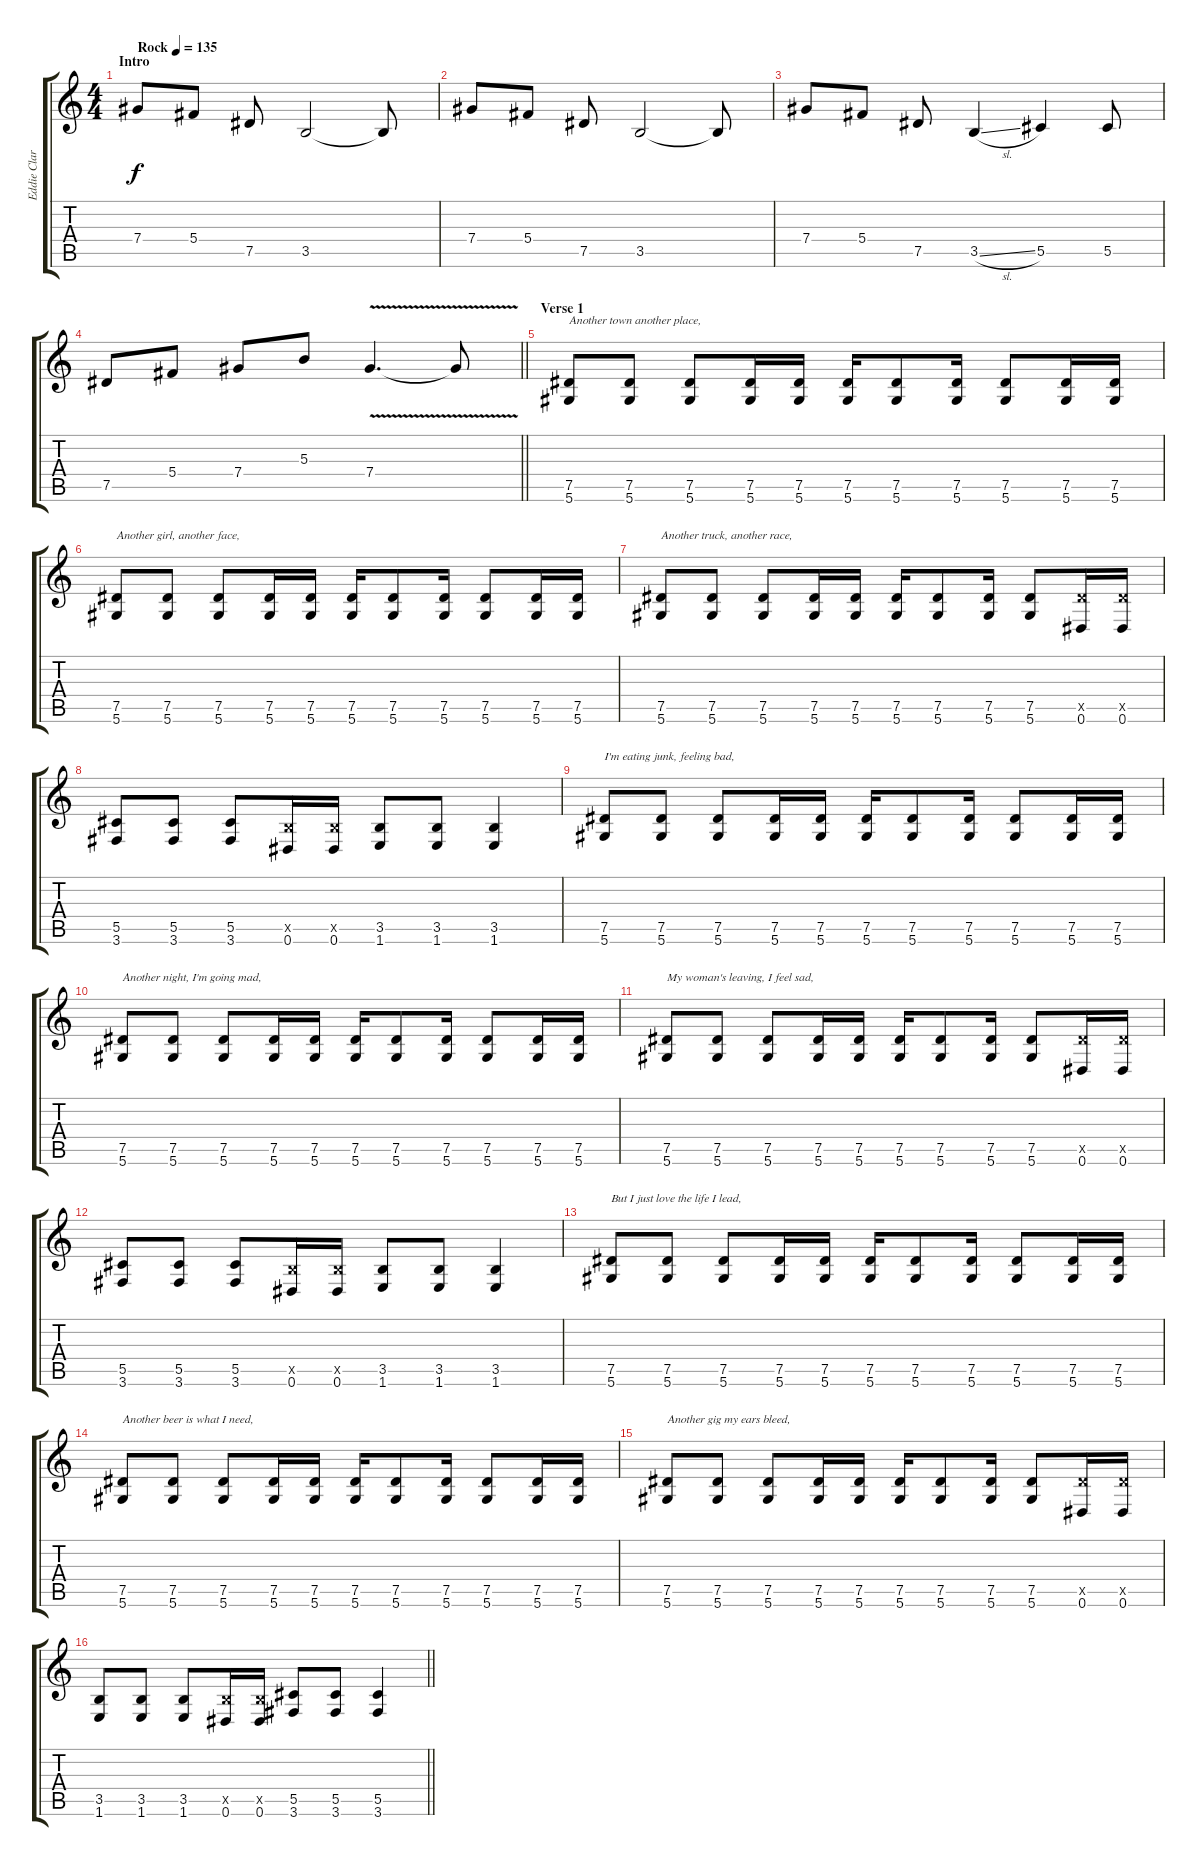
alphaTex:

\track ("Eddie Clarke" "Eddie Clar") {instrument overdrivenguitar}
\staff {score tabs}
\tuning (Eb4 Bb3 Gb3 Db3 Ab2 Eb2) {hide}
\ts (4 4)
\section ("" "Intro")
\tempo (135 "Rock")
\clef g2
\ks c
7.4.8{dy f instrument overdrivenguitar} 5.4.8 7.5.8 3.5.2 3.5{t}.8 |
7.4.8 5.4.8 7.5.8 3.5.2 3.5{t}.8 |
7.4.8 5.4.8 7.5.8 3.5{sl}.4 5.5.4 5.5.8 |
\barLineRight lightlight
7.5.8 5.4.8 7.4.8 5.3.8 7.4{v}.4{d} 7.4{t}.8 |
\section ("" "Verse 1")
(7.5 5.6).8{txt "Another town another place,"} (7.5 5.6).8 (7.5 5.6).8 (7.5 5.6).16 (7.5 5.6).16 (7.5 5.6).16 (7.5 5.6).8 (7.5 5.6).16 (7.5 5.6).8 (7.5 5.6).16 (7.5 5.6).16 |
(7.5 5.6).8{txt "Another girl, another face,"} (7.5 5.6).8 (7.5 5.6).8 (7.5 5.6).16 (7.5 5.6).16 (7.5 5.6).16 (7.5 5.6).8 (7.5 5.6).16 (7.5 5.6).8 (7.5 5.6).16 (7.5 5.6).16 |
(7.5 5.6).8{txt "Another truck, another race,"} (7.5 5.6).8 (7.5 5.6).8 (7.5 5.6).16 (7.5 5.6).16 (7.5 5.6).16 (7.5 5.6).8 (7.5 5.6).16 (7.5 5.6).8 (7.5{x} 0.6).16 (7.5{x} 0.6).16 |
(5.5 3.6).8 (5.5 3.6).8 (5.5 3.6).8 (3.5{x} 0.6).16 (3.5{x} 0.6).16 (3.5 1.6).8 (3.5 1.6).8 (3.5 1.6).4 |
(7.5 5.6).8{txt "I'm eating junk, feeling bad,"} (7.5 5.6).8 (7.5 5.6).8 (7.5 5.6).16 (7.5 5.6).16 (7.5 5.6).16 (7.5 5.6).8 (7.5 5.6).16 (7.5 5.6).8 (7.5 5.6).16 (7.5 5.6).16 |
(7.5 5.6).8{txt "Another night, I'm going mad,"} (7.5 5.6).8 (7.5 5.6).8 (7.5 5.6).16 (7.5 5.6).16 (7.5 5.6).16 (7.5 5.6).8 (7.5 5.6).16 (7.5 5.6).8 (7.5 5.6).16 (7.5 5.6).16 |
(7.5 5.6).8{txt "My woman's leaving, I feel sad,"} (7.5 5.6).8 (7.5 5.6).8 (7.5 5.6).16 (7.5 5.6).16 (7.5 5.6).16 (7.5 5.6).8 (7.5 5.6).16 (7.5 5.6).8 (7.5{x} 0.6).16 (7.5{x} 0.6).16 |
(5.5 3.6).8 (5.5 3.6).8 (5.5 3.6).8 (3.5{x} 0.6).16 (3.5{x} 0.6).16 (3.5 1.6).8 (3.5 1.6).8 (3.5 1.6).4 |
(7.5 5.6).8{txt "But I just love the life I lead,"} (7.5 5.6).8 (7.5 5.6).8 (7.5 5.6).16 (7.5 5.6).16 (7.5 5.6).16 (7.5 5.6).8 (7.5 5.6).16 (7.5 5.6).8 (7.5 5.6).16 (7.5 5.6).16 |
(7.5 5.6).8{txt "Another beer is what I need,"} (7.5 5.6).8 (7.5 5.6).8 (7.5 5.6).16 (7.5 5.6).16 (7.5 5.6).16 (7.5 5.6).8 (7.5 5.6).16 (7.5 5.6).8 (7.5 5.6).16 (7.5 5.6).16 |
(7.5 5.6).8{txt "Another gig my ears bleed,"} (7.5 5.6).8 (7.5 5.6).8 (7.5 5.6).16 (7.5 5.6).16 (7.5 5.6).16 (7.5 5.6).8 (7.5 5.6).16 (7.5 5.6).8 (7.5{x} 0.6).16 (7.5{x} 0.6).16 |
\barLineRight lightlight
(3.5 1.6).8 (3.5 1.6).8 (3.5 1.6).8 (3.5{x} 0.6).16 (3.5{x} 0.6).16 (5.5 3.6).8 (5.5 3.6).8 (5.5 3.6).4
